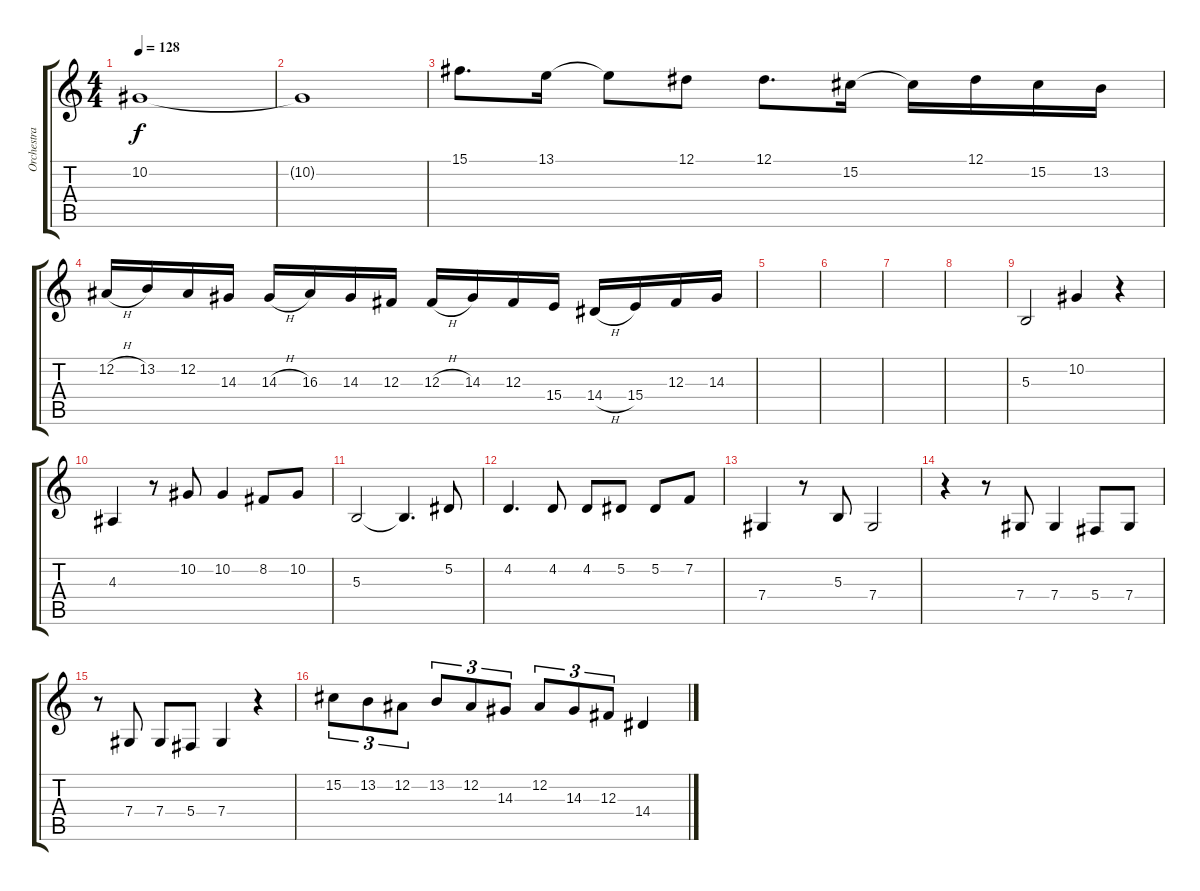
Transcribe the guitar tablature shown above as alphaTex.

\track ("Orchestra [Pt.2]" "Orchestra ") {instrument stringensemble1}
\staff {score tabs}
\tuning (Eb4 Bb3 Gb3 Db3 Ab2 Eb2) {hide}
\ts (4 4)
\tempo 128
\clef g2
\ks c
10.2.1{dy f} |
10.2{t}.1 |
15.1.8{d} 13.1.16 13.1{t}.8 12.1.8 12.1.8{d} 15.2.16 15.2{t}.16 12.1.16 15.2.16 13.2.16 |
12.2{h}.16 13.2.16 12.2.16 14.3.16 14.3{h}.16 16.3.16 14.3.16 12.3.16 12.3{h}.16 14.3.16 12.3.16 15.4.16 14.4{h}.16 15.4.16 12.3.16 14.3.16 |
|
|
|
|
5.3.2 10.2.4 r.4 |
4.3.4 r.8 10.2.8 10.2.4 8.2.8 10.2.8 |
5.3.2 5.3{t}.4{d} 5.2.8 |
4.2.4{d} 4.2.8 4.2.8 5.2.8 5.2.8 7.2.8 |
7.4.4 r.8 5.3.8 7.4.2 |
r.4 r.8 7.4.8 7.4.4 5.4.8 7.4.8 |
r.8 7.4.8 7.4.8 5.4.8 7.4.4 r.4 |
15.2.8{tu (3 2)} 13.2.8{tu (3 2)} 12.2.8{tu (3 2)} 13.2.8{tu (3 2)} 12.2.8{tu (3 2)} 14.3.8{tu (3 2)} 12.2.8{tu (3 2)} 14.3.8{tu (3 2)} 12.3.8{tu (3 2)} 14.4.4
